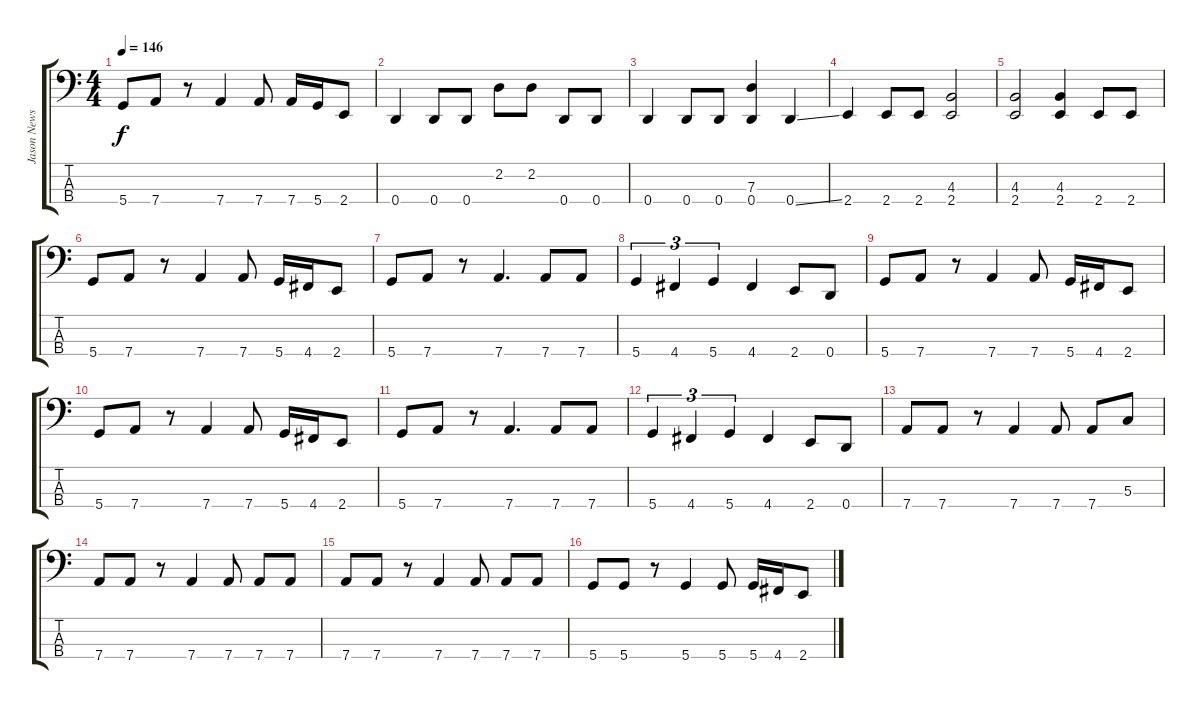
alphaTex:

\track ("Jason Newsted" "Jason News") {instrument electricbasspick}
\staff {score tabs}
\tuning (F2 C2 G1 D1) {hide}
\ts (4 4)
\tempo 146
\clef f4
\ks c
5.4.8{dy f} 7.4.8 r.8 7.4.4 7.4.8 7.4.16 5.4.16 2.4.8 |
0.4.4 0.4.8 0.4.8 2.2.8 2.2.8 0.4.8 0.4.8 |
0.4.4 0.4.8 0.4.8 (7.3 0.4).4 0.4{ss}.4 |
2.4.4 2.4.8 2.4.8 (4.3 2.4).2 |
(4.3 2.4).2 (4.3 2.4).4 2.4.8 2.4.8 |
5.4.8 7.4.8 r.8 7.4.4 7.4.8 5.4.16 4.4.16 2.4.8 |
5.4.8 7.4.8 r.8 7.4.4{d} 7.4.8 7.4.8 |
5.4.4{tu (3 2)} 4.4.4{tu (3 2)} 5.4.4{tu (3 2)} 4.4.4 2.4.8 0.4.8 |
5.4.8 7.4.8 r.8 7.4.4 7.4.8 5.4.16 4.4.16 2.4.8 |
5.4.8 7.4.8 r.8 7.4.4 7.4.8 5.4.16 4.4.16 2.4.8 |
5.4.8 7.4.8 r.8 7.4.4{d} 7.4.8 7.4.8 |
5.4.4{tu (3 2)} 4.4.4{tu (3 2)} 5.4.4{tu (3 2)} 4.4.4 2.4.8 0.4.8 |
7.4.8 7.4.8 r.8 7.4.4 7.4.8 7.4.8 5.3.8 |
7.4.8 7.4.8 r.8 7.4.4 7.4.8 7.4.8 7.4.8 |
7.4.8 7.4.8 r.8 7.4.4 7.4.8 7.4.8 7.4.8 |
5.4.8 5.4.8 r.8 5.4.4 5.4.8 5.4.16 4.4.16 2.4.8
